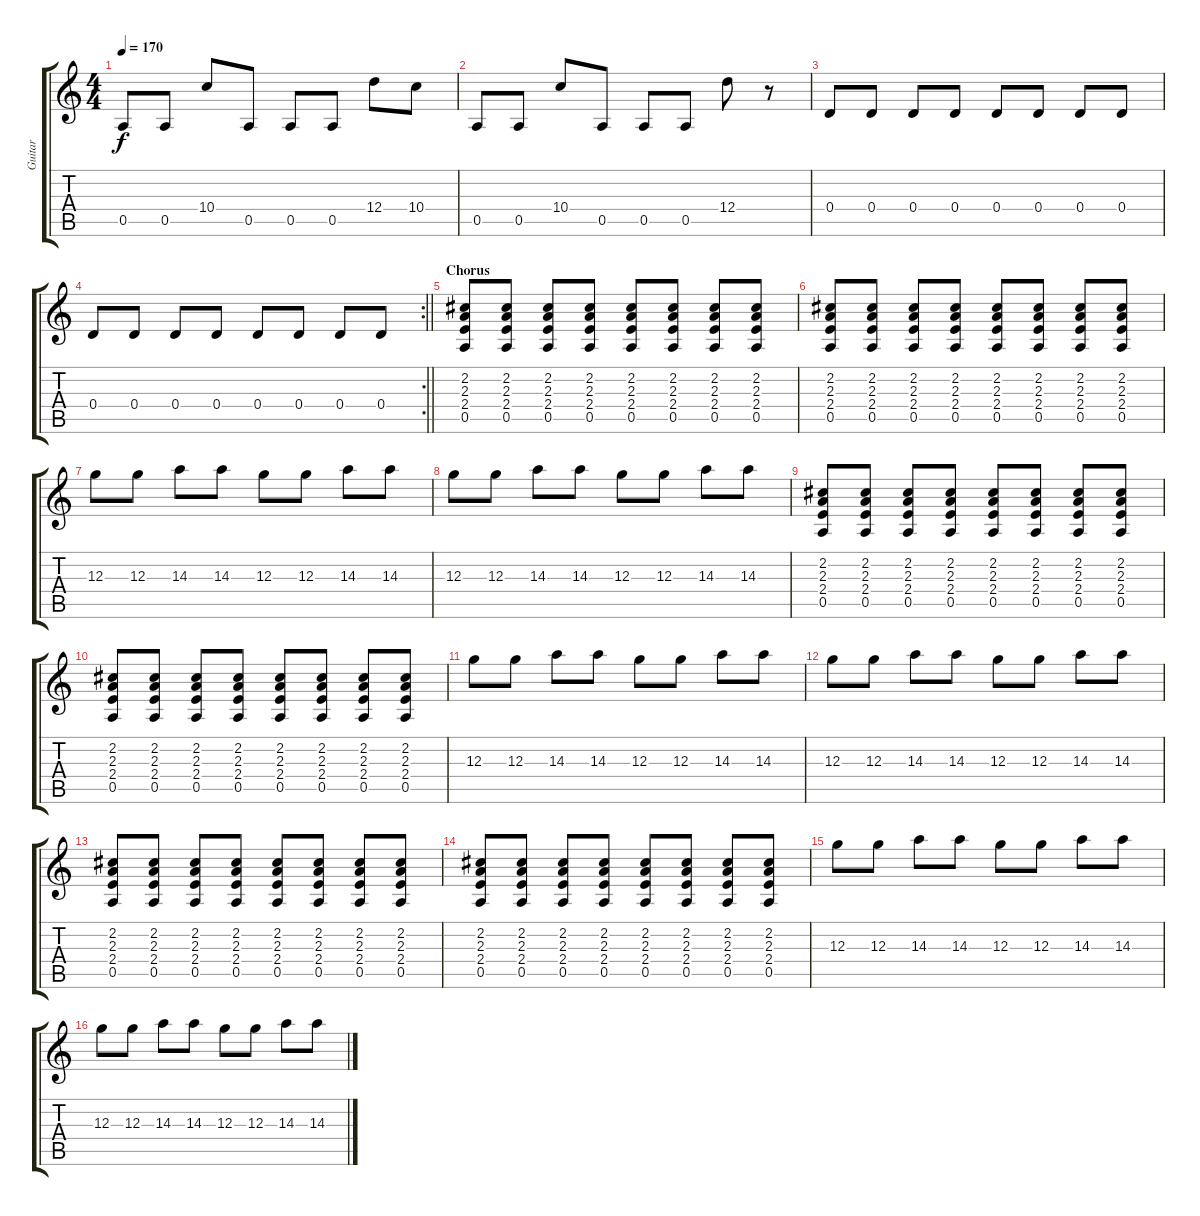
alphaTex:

\track ("Guitar" "Guitar") {instrument overdrivenguitar}
\staff {score tabs}
\tuning (E4 B3 G3 D3 A2 E2) {hide}
\ts (4 4)
\tempo 170
\clef g2
\ks c
0.5.8{dy f} 0.5.8 10.4.8 0.5.8 0.5.8 0.5.8 12.4.8 10.4.8 |
0.5.8 0.5.8 10.4.8 0.5.8 0.5.8 0.5.8 12.4.8 r.8 |
0.4.8 0.4.8 0.4.8 0.4.8 0.4.8 0.4.8 0.4.8 0.4.8 |
\rc 2
\barLineRight lightlight
0.4.8 0.4.8 0.4.8 0.4.8 0.4.8 0.4.8 0.4.8 0.4.8 |
\section ("" "Chorus")
(2.2 2.3 2.4 0.5).8 (2.2 2.3 2.4 0.5).8 (2.2 2.3 2.4 0.5).8 (2.2 2.3 2.4 0.5).8 (2.2 2.3 2.4 0.5).8 (2.2 2.3 2.4 0.5).8 (2.2 2.3 2.4 0.5).8 (2.2 2.3 2.4 0.5).8 |
(2.2 2.3 2.4 0.5).8 (2.2 2.3 2.4 0.5).8 (2.2 2.3 2.4 0.5).8 (2.2 2.3 2.4 0.5).8 (2.2 2.3 2.4 0.5).8 (2.2 2.3 2.4 0.5).8 (2.2 2.3 2.4 0.5).8 (2.2 2.3 2.4 0.5).8 |
12.3.8 12.3.8 14.3.8 14.3.8 12.3.8 12.3.8 14.3.8 14.3.8 |
12.3.8 12.3.8 14.3.8 14.3.8 12.3.8 12.3.8 14.3.8 14.3.8 |
(2.2 2.3 2.4 0.5).8 (2.2 2.3 2.4 0.5).8 (2.2 2.3 2.4 0.5).8 (2.2 2.3 2.4 0.5).8 (2.2 2.3 2.4 0.5).8 (2.2 2.3 2.4 0.5).8 (2.2 2.3 2.4 0.5).8 (2.2 2.3 2.4 0.5).8 |
(2.2 2.3 2.4 0.5).8 (2.2 2.3 2.4 0.5).8 (2.2 2.3 2.4 0.5).8 (2.2 2.3 2.4 0.5).8 (2.2 2.3 2.4 0.5).8 (2.2 2.3 2.4 0.5).8 (2.2 2.3 2.4 0.5).8 (2.2 2.3 2.4 0.5).8 |
12.3.8 12.3.8 14.3.8 14.3.8 12.3.8 12.3.8 14.3.8 14.3.8 |
12.3.8 12.3.8 14.3.8 14.3.8 12.3.8 12.3.8 14.3.8 14.3.8 |
(2.2 2.3 2.4 0.5).8 (2.2 2.3 2.4 0.5).8 (2.2 2.3 2.4 0.5).8 (2.2 2.3 2.4 0.5).8 (2.2 2.3 2.4 0.5).8 (2.2 2.3 2.4 0.5).8 (2.2 2.3 2.4 0.5).8 (2.2 2.3 2.4 0.5).8 |
(2.2 2.3 2.4 0.5).8 (2.2 2.3 2.4 0.5).8 (2.2 2.3 2.4 0.5).8 (2.2 2.3 2.4 0.5).8 (2.2 2.3 2.4 0.5).8 (2.2 2.3 2.4 0.5).8 (2.2 2.3 2.4 0.5).8 (2.2 2.3 2.4 0.5).8 |
12.3.8 12.3.8 14.3.8 14.3.8 12.3.8 12.3.8 14.3.8 14.3.8 |
12.3.8 12.3.8 14.3.8 14.3.8 12.3.8 12.3.8 14.3.8 14.3.8
